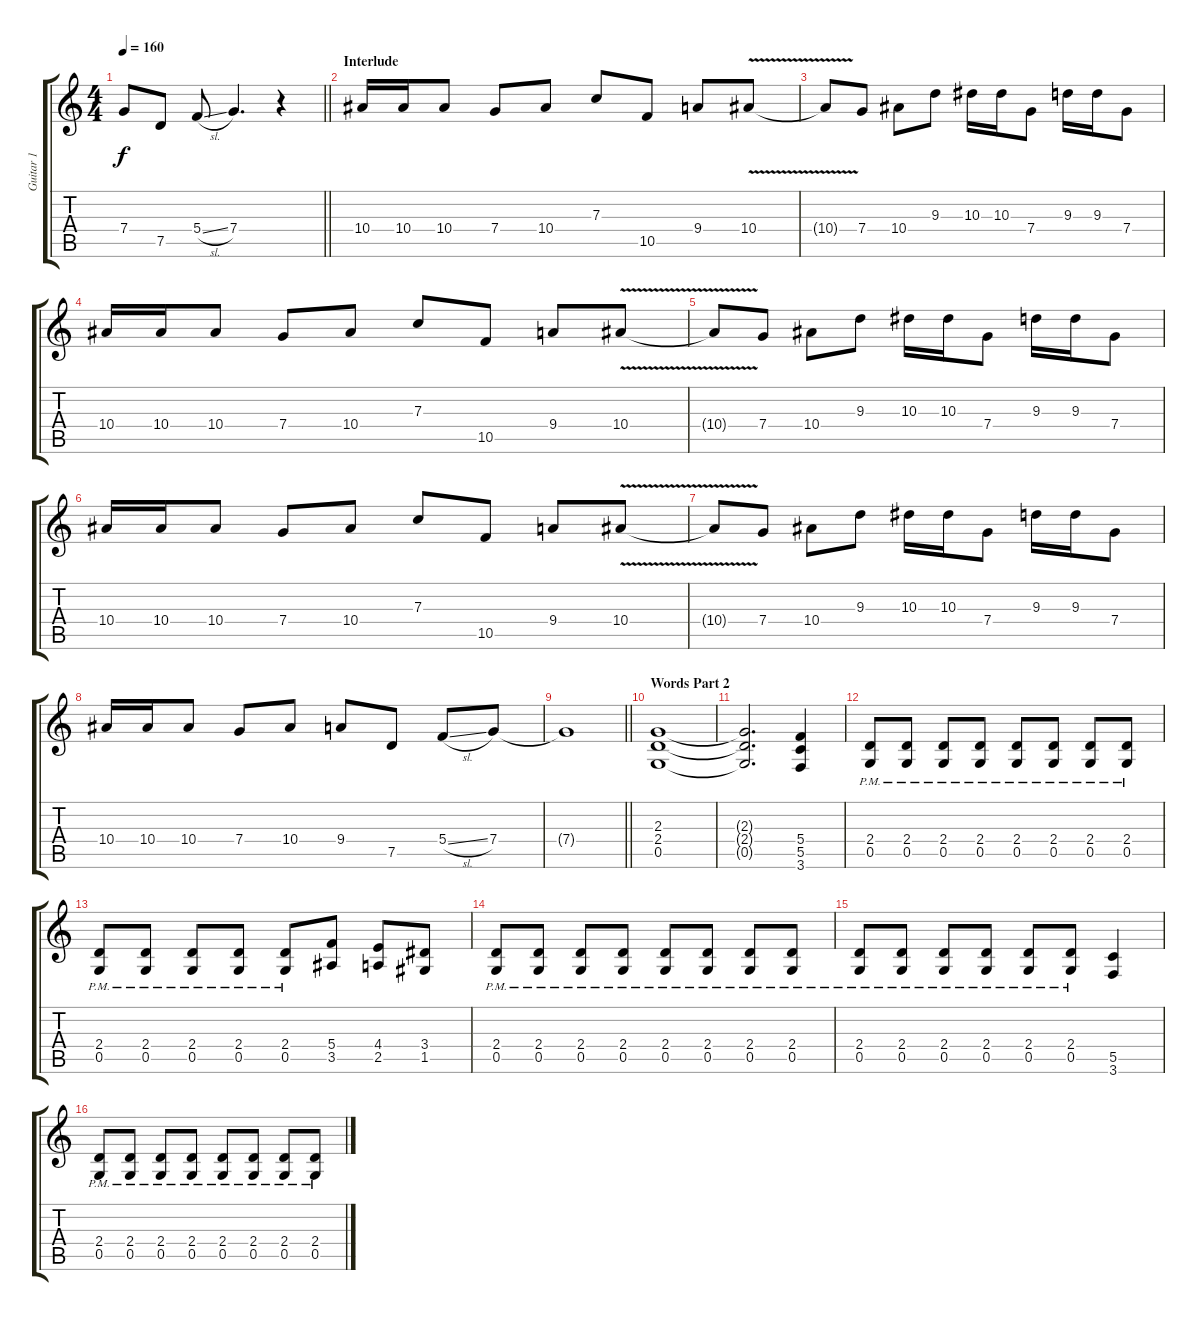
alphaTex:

\track ("Guitar 1" "Guitar 1") {instrument distortionguitar}
\staff {score tabs}
\tuning (D4 A3 F3 C3 G2 D2) {hide}
\ts (4 4)
\tempo 160
\clef g2
\barLineRight lightlight
\ks c
7.4{t}.8{dy f} 7.5.8 5.4{sl}.8 7.4.4{d} r.4 |
\section ("" "Interlude")
10.4.16 10.4.16 10.4.8 7.4.8 10.4.8 7.3.8 10.5.8 9.4.8 10.4{v}.8 |
10.4{t}.8 7.4.8 10.4.8 9.3.8 10.3.16 10.3.16 7.4.8 9.3.16 9.3.16 7.4.8 |
10.4.16 10.4.16 10.4.8 7.4.8 10.4.8 7.3.8 10.5.8 9.4.8 10.4{v}.8 |
10.4{t}.8 7.4.8 10.4.8 9.3.8 10.3.16 10.3.16 7.4.8 9.3.16 9.3.16 7.4.8 |
10.4.16 10.4.16 10.4.8 7.4.8 10.4.8 7.3.8 10.5.8 9.4.8 10.4{v}.8 |
10.4{t}.8 7.4.8 10.4.8 9.3.8 10.3.16 10.3.16 7.4.8 9.3.16 9.3.16 7.4.8 |
10.4.16 10.4.16 10.4.8 7.4.8 10.4.8 9.4.8 7.5.8 5.4{sl}.8 7.4.8 |
\barLineRight lightlight
7.4{t}.1 |
\section ("" "Words Part 2")
(2.3 2.4 0.5).1 |
(2.3{t} 2.4{t} 0.5{t}).2{d} (5.4 5.5 3.6).4 |
(2.4{pm} 0.5{pm}).8 (2.4{pm} 0.5{pm}).8 (2.4{pm} 0.5{pm}).8 (2.4{pm} 0.5{pm}).8 (2.4{pm} 0.5{pm}).8 (2.4{pm} 0.5{pm}).8 (2.4{pm} 0.5{pm}).8 (2.4{pm} 0.5{pm}).8 |
(2.4{pm} 0.5{pm}).8 (2.4{pm} 0.5{pm}).8 (2.4{pm} 0.5{pm}).8 (2.4{pm} 0.5{pm}).8 (2.4{pm} 0.5{pm}).8 (5.4 3.5).8 (4.4 2.5).8 (3.4 1.5).8 |
(2.4{pm} 0.5{pm}).8 (2.4{pm} 0.5{pm}).8 (2.4{pm} 0.5{pm}).8 (2.4{pm} 0.5{pm}).8 (2.4{pm} 0.5{pm}).8 (2.4{pm} 0.5{pm}).8 (2.4{pm} 0.5{pm}).8 (2.4{pm} 0.5{pm}).8 |
(2.4{pm} 0.5{pm}).8 (2.4{pm} 0.5{pm}).8 (2.4{pm} 0.5{pm}).8 (2.4{pm} 0.5{pm}).8 (2.4{pm} 0.5{pm}).8 (2.4{pm} 0.5{pm}).8 (5.5 3.6).4 |
(2.4{pm} 0.5{pm}).8 (2.4{pm} 0.5{pm}).8 (2.4{pm} 0.5{pm}).8 (2.4{pm} 0.5{pm}).8 (2.4{pm} 0.5{pm}).8 (2.4{pm} 0.5{pm}).8 (2.4{pm} 0.5{pm}).8 (2.4{pm} 0.5{pm}).8
